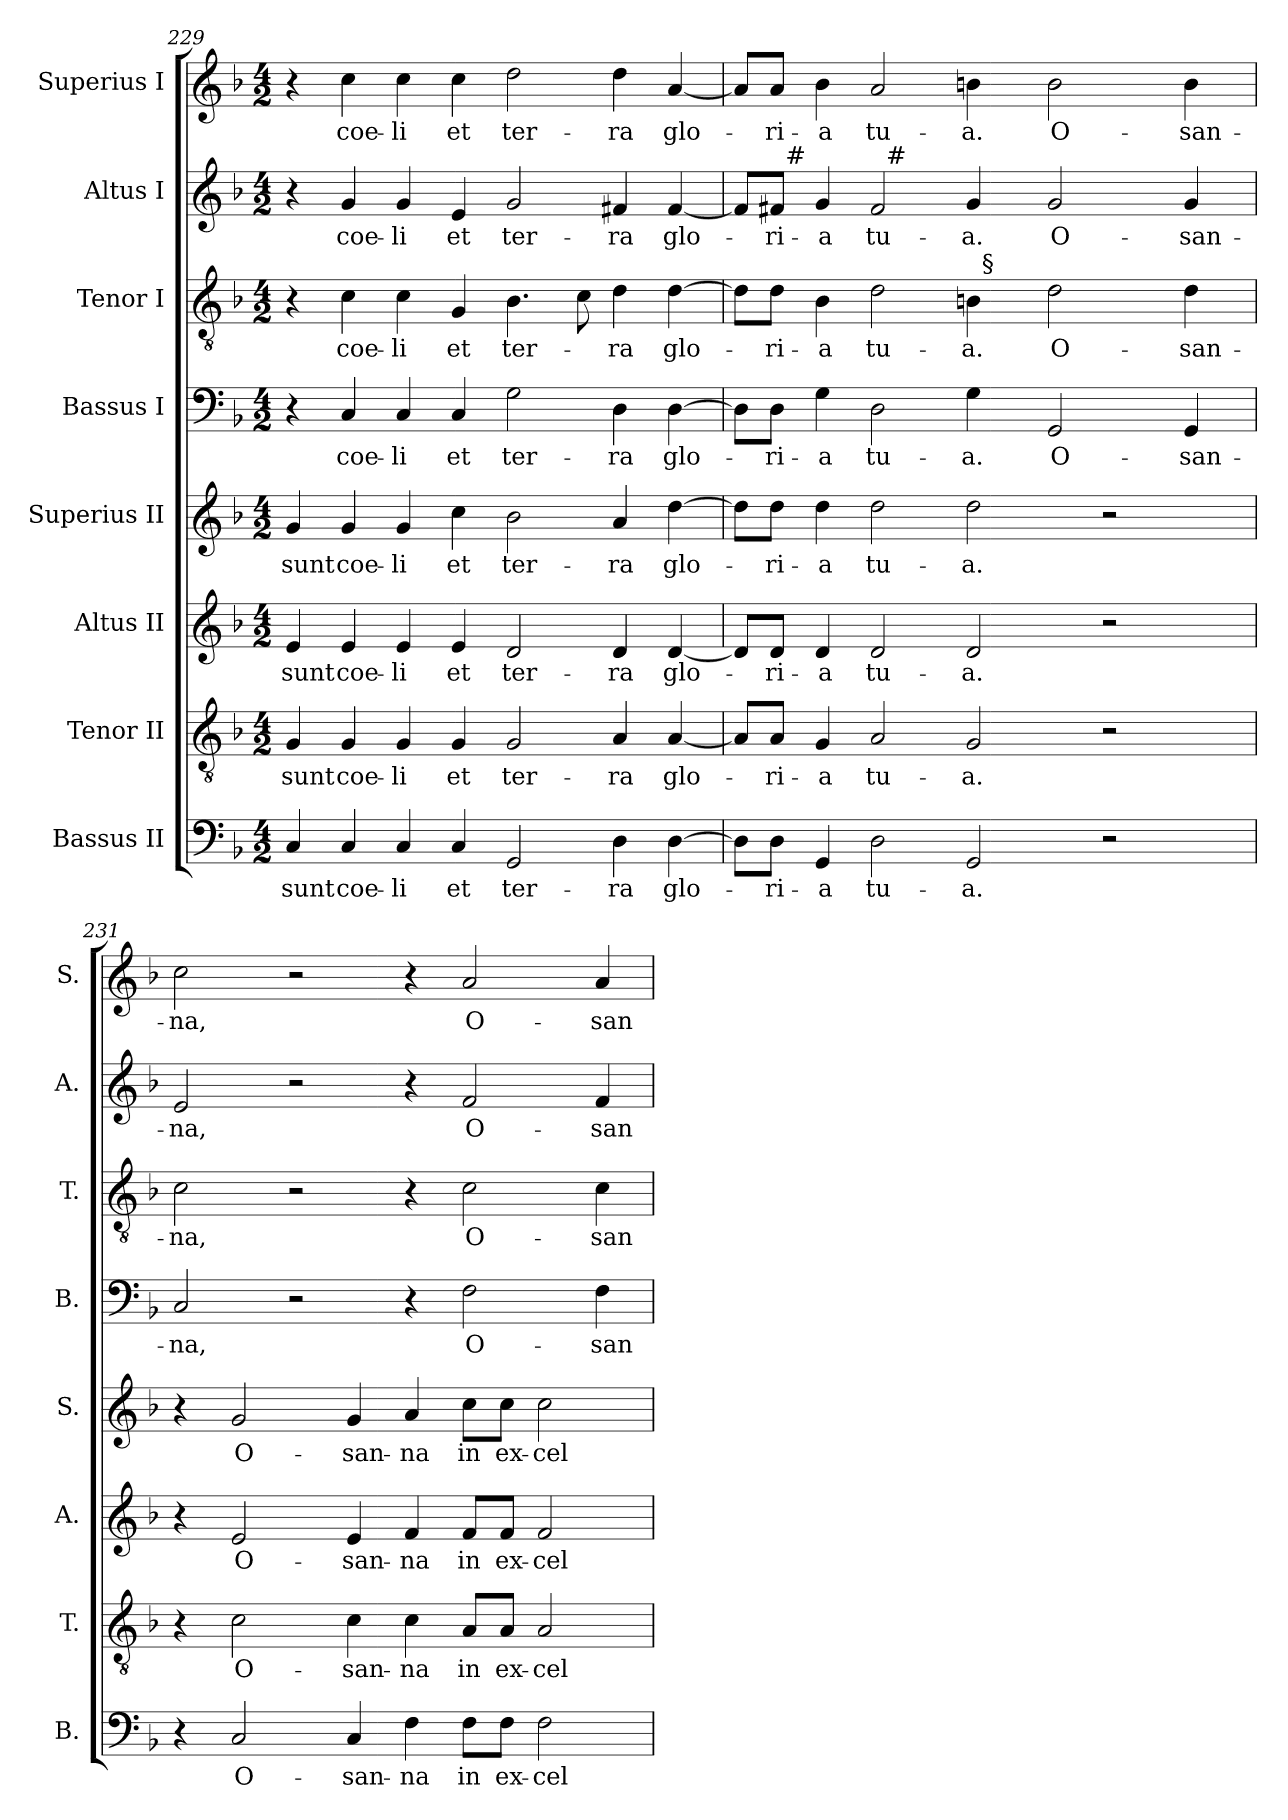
**kern	**text	**kern	**text	**kern	**text	**kern	**text	**kern	**text	**kern	**text	**kern	**text	**kern	**text
*part8	*part8	*part7	*part7	*part6	*part6	*part5	*part5	*part4	*part4	*part3	*part3	*part2	*part2	*part1	*part1
*staff8	*staff8	*staff7	*staff7	*staff6	*staff6	*staff5	*staff5	*staff4	*staff4	*staff3	*staff3	*staff2	*staff2	*staff1	*staff1
*I"Bassus II	*	*I"Tenor II	*	*I"Altus II	*	*I"Superius II	*	*I"Bassus I	*	*I"Tenor I	*	*I"Altus I	*	*I"Superius I	*
*I'B.	*	*I'T.	*	*I'A.	*	*I'S.	*	*I'B.	*	*I'T.	*	*I'A.	*	*I'S.	*
!!LO:LB:g=z
*clefF4	*	*clefGv2	*	*clefG2	*	*clefG2	*	*clefF4	*	*clefGv2	*	*clefG2	*	*clefG2	*
*	*	*ITrd7c12	*	*	*	*	*	*	*	*ITrd7c12	*	*	*	*	*
*k[b-]	*	*k[b-]	*	*k[b-]	*	*k[b-]	*	*k[b-]	*	*k[b-]	*	*k[b-]	*	*k[b-]	*
*d:	*	*d:	*	*d:	*	*d:	*	*d:	*	*d:	*	*d:	*	*d:	*
*M4/2	*	*M4/2	*	*M4/2	*	*M4/2	*	*M4/2	*	*M4/2	*	*M4/2	*	*M4/2	*
=229	=229	=229	=229	=229	=229	=229	=229	=229	=229	=229	=229	=229	=229	=229	=229
!	!LO:LY:b	!	!LO:LY:b	!	!LO:LY:b	!	!LO:LY:b	!	!	!	!	!	!	!	!
4C/	sunt	4GG/	sunt	4e/	sunt	4g/	sunt	4r	.	4r	.	4r	.	4r	.
!	!LO:LY:b	!	!LO:LY:b	!	!LO:LY:b	!	!LO:LY:b	!	!LO:LY:b	!	!LO:LY:b	!	!LO:LY:b	!	!LO:LY:b
4C/	coe-	4GG/	coe-	4e/	coe-	4g/	coe-	4C/	coe-	4C\	coe-	4g/	coe-	4cc\	coe-
!	!LO:LY:b	!	!LO:LY:b	!	!LO:LY:b	!	!LO:LY:b	!	!LO:LY:b	!	!LO:LY:b	!	!LO:LY:b	!	!LO:LY:b
4C/	-li	4GG/	-li	4e/	-li	4g/	-li	4C/	-li	4C\	-li	4g/	-li	4cc\	-li
!	!LO:LY:b	!	!LO:LY:b	!	!LO:LY:b	!	!LO:LY:b	!	!LO:LY:b	!	!LO:LY:b	!	!LO:LY:b	!	!LO:LY:b
4C/	et	4GG/	et	4e/	et	4cc\	et	4C/	et	4GG/	et	4e/	et	4cc\	et
!	!LO:LY:b	!	!LO:LY:b	!	!LO:LY:b	!	!LO:LY:b	!	!LO:LY:b	!	!LO:LY:b	!	!LO:LY:b	!	!LO:LY:b
2GG/	ter-	2GG/	ter-	2d/	ter-	2b-\	ter-	2G\	ter-	4.BB-\	ter-	2g/	ter-	2dd\	ter-
.	.	.	.	.	.	.	.	.	.	8C\	.	.	.	.	.
!	!LO:LY:b	!	!LO:LY:b	!	!LO:LY:b	!	!LO:LY:b	!	!LO:LY:b	!	!LO:LY:b	!	!LO:LY:b	!	!LO:LY:b
4D\	-ra	4AA/	-ra	4d/	-ra	4a/	-ra	4D\	-ra	4D\	-ra	4f#X/	-ra	4dd\	-ra
!	!LO:LY:b	!	!LO:LY:b	!	!LO:LY:b	!	!LO:LY:b	!	!LO:LY:b	!	!LO:LY:b	!	!LO:LY:b	!	!LO:LY:b
[>4D\	glo-	[<4AA/	glo-	[<4d/	glo-	[>4dd\	glo-	[>4D\	glo-	[>4D\	glo-	[<4f#/	glo-	[<4a/	glo-
=230	=230	=230	=230	=230	=230	=230	=230	=230	=230	=230	=230	=230	=230	=230	=230
*	*	*	*	*	*	*	*	*	*	*^	*	*^	*	*	*
*	*	*	*	*	*	*	*	*	*	*	*	*	*	*^	*	*	*
8D\L]	.	8AA/L]	.	8d/L]	.	8dd\L]	.	8D\L]	.	8D\L]	1ryy	.	8f#/L]	8ryy	2ryy	.	8a/L]	.
!	!LO:LY:b	!	!LO:LY:b	!	!LO:LY:b	!	!LO:LY:b	!	!LO:LY:b	!	!	!LO:LY:b	!	!	!	!LO:LY:b	!	!LO:LY:b
8D\J	-ri-	8AA/J	-ri-	8d/J	-ri-	8dd\J	-ri-	8D\J	-ri-	8D\J	.	-ri-	8f#/J	32ryy	.	-ri-	8a/J	-ri-
!	!	!	!	!	!	!	!	!	!	!	!	!	!	!LO:TX:a:t=#	!	!	!	!
.	.	.	.	.	.	.	.	.	.	.	.	.	.	1ryy	.	.	.	.
!	!LO:LY:b	!	!LO:LY:b	!	!LO:LY:b	!	!LO:LY:b	!	!LO:LY:b	!	!	!LO:LY:b	!	!	!	!LO:LY:b	!	!LO:LY:b
4GG/	-a	4GG/	-a	4d/	-a	4dd\	-a	4G\	-a	4BB-\	.	-a	4g/	.	.	-a	4b-\	-a
!	!LO:LY:b	!	!LO:LY:b	!	!LO:LY:b	!	!LO:LY:b	!	!LO:LY:b	!	!	!LO:LY:b	!	!	!	!LO:LY:b	!	!LO:LY:b
2D\	tu-	2AA/	tu-	2d/	tu-	2dd\	tu-	2D\	tu-	2D\	.	tu-	2f#/	.	32ryy	tu-	2a/	tu-
!	!	!	!	!	!	!	!	!	!	!	!	!	!	!	!LO:TX:a:t=#	!	!	!
.	.	.	.	.	.	.	.	.	.	.	.	.	.	.	1ryy	.	.	.
!	!LO:LY:b	!	!LO:LY:b	!	!LO:LY:b	!	!LO:LY:b	!	!LO:LY:b	!	!	!LO:LY:b	!	!	!	!LO:LY:b	!	!LO:LY:b
2GG/	-a.	2GG/	-a.	2d/	-a.	2dd\	-a.	4G\	-a.	4BB\	32ryy	-a.	4g/	.	.	-a.	4bn\	-a.
!	!	!	!	!	!	!	!	!	!	!	!LO:TX:a:t=§	!	!	!	!	!	!	!
.	.	.	.	.	.	.	.	.	.	.	2ryy	.	.	.	.	.	.	.
.	.	.	.	.	.	.	.	.	.	.	.	.	.	2ryy	.	.	.	.
!	!	!	!	!	!	!	!	!	!LO:LY:b	!	!	!LO:LY:b	!	!	!	!LO:LY:b	!	!LO:LY:b
.	.	.	.	.	.	.	.	2GG/	O-	2D\	.	O-	2g/	.	.	O-	2b\	O-
2r	.	2r	.	2r	.	2r	.	.	.	.	.	.	.	.	.	.	.	.
.	.	.	.	.	.	.	.	.	.	.	4...ryy	.	.	.	4...ryy	.	.	.
.	.	.	.	.	.	.	.	.	.	.	.	.	.	4ryy	.	.	.	.
!	!	!	!	!	!	!	!	!	!LO:LY:b	!	!	!LO:LY:b	!	!	!	!LO:LY:b	!	!LO:LY:b
.	.	.	.	.	.	.	.	4GG/	-san-	4D\	.	-san-	4g/	.	.	-san-	4b\	-san-
.	.	.	.	.	.	.	.	.	.	.	.	.	.	16.ryy	.	.	.	.
=231	=231	=231	=231	=231	=231	=231	=231	=231	=231	=231	=231	=231	=231	=231	=231	=231	=231	=231
!	!	!	!	!	!	!	!	!	!LO:LY:b	!	!	!LO:LY:b	!	!	!	!LO:LY:b	!	!LO:LY:b
*	*	*	*	*	*	*	*	*	*	*v	*v	*	*	*	*	*	*	*
*	*	*	*	*	*	*	*	*	*	*	*	*v	*v	*v	*	*	*
4r	.	4r	.	4r	.	4r	.	2C/	-na,	2C\	-na,	2e/	-na,	2cc\	-na,
!	!LO:LY:b	!	!LO:LY:b	!	!LO:LY:b	!	!LO:LY:b	!	!	!	!	!	!	!	!
2C/	O-	2C\	O-	2e/	O-	2g/	O-	.	.	.	.	.	.	.	.
.	.	.	.	.	.	.	.	2r	.	2r	.	2r	.	2r	.
!	!LO:LY:b	!	!LO:LY:b	!	!LO:LY:b	!	!LO:LY:b	!	!	!	!	!	!	!	!
4C/	-san-	4C\	-san-	4e/	-san-	4g/	-san-	.	.	.	.	.	.	.	.
!	!LO:LY:b	!	!LO:LY:b	!	!LO:LY:b	!	!LO:LY:b	!	!	!	!	!	!	!	!
4F\	-na	4C\	-na	4f/	-na	4a/	-na	4r	.	4r	.	4r	.	4r	.
!	!LO:LY:b	!	!LO:LY:b	!	!LO:LY:b	!	!LO:LY:b	!	!LO:LY:b	!	!LO:LY:b	!	!LO:LY:b	!	!LO:LY:b
8F\L	in	8AA/L	in	8f/L	in	8cc\L	in	2F\	O-	2C\	O-	2f/	O-	2a/	O-
!	!LO:LY:b	!	!LO:LY:b	!	!LO:LY:b	!	!LO:LY:b	!	!	!	!	!	!	!	!
8F\J	ex-	8AA/J	ex-	8f/J	ex-	8cc\J	ex-	.	.	.	.	.	.	.	.
!	!LO:LY:b	!	!LO:LY:b	!	!LO:LY:b	!	!LO:LY:b	!	!	!	!	!	!	!	!
2F\	-cel-	2AA/	-cel-	2f/	-cel	2cc\	-cel	.	.	.	.	.	.	.	.
!	!	!	!	!	!	!	!	!	!LO:LY:b	!	!LO:LY:b	!	!LO:LY:b	!	!LO:LY:b
.	.	.	.	.	.	.	.	4F\	-san-	4C\	-san-	4f/	-san-	4a/	-san-
=	=	=	=	=	=	=	=	=	=	=	=	=	=	=	=
*-	*-	*-	*-	*-	*-	*-	*-	*-	*-	*-	*-	*-	*-	*-	*-
